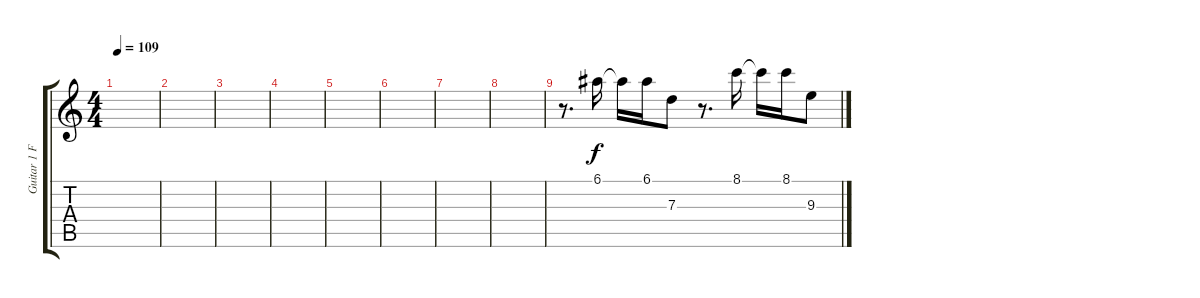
\track ("Guitar 1 Fills" "Guitar 1 F") {instrument distortionguitar}
\staff {score tabs}
\tuning (E4 B3 G3 D3 A2 E2) {hide}
\ts (4 4)
\tempo 109
\clef g2
\ks c
|
|
|
|
|
|
|
|
r.8{d} 6.1.16 6.1{t}.16 6.1.16 7.3.8 r.8{d} 8.1.16 8.1{t}.16 8.1.16 9.3.8
